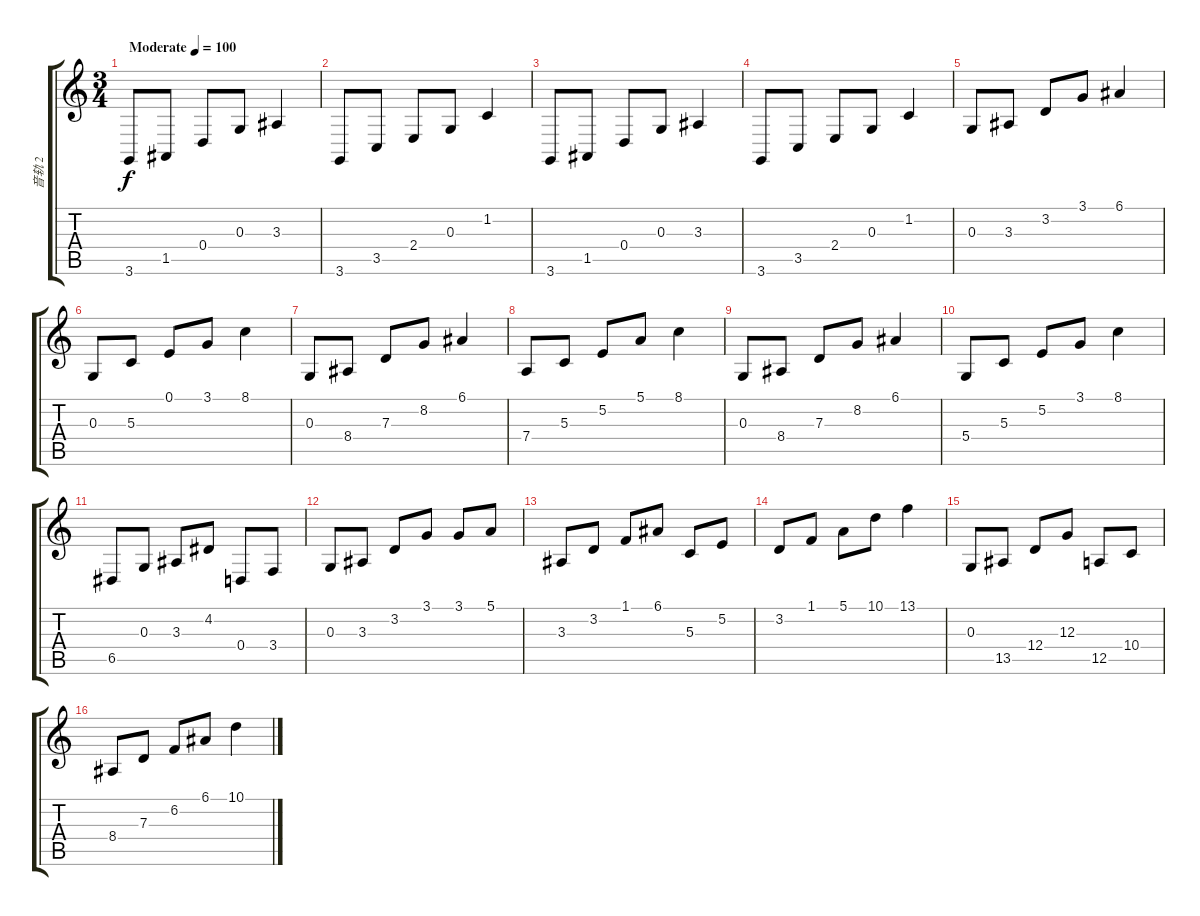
\track ("音轨 2" "音轨 2") {instrument acousticgrandpiano}
\staff {score tabs}
\tuning (E4 B3 G3 D3 A2 E2) {hide}
\ts (3 4)
\tempo (100 "Moderate")
\clef g2
\ks c
3.6.8{dy f instrument acousticgrandpiano} 1.5.8 0.4.8 0.3.8 3.3.4 |
3.6.8 3.5.8 2.4.8 0.3.8 1.2.4 |
3.6.8 1.5.8 0.4.8 0.3.8 3.3.4 |
3.6.8 3.5.8 2.4.8 0.3.8 1.2.4 |
0.3.8 3.3.8 3.2.8 3.1.8 6.1.4 |
0.3.8 5.3.8 0.1.8 3.1.8 8.1.4 |
0.3.8 8.4.8 7.3.8 8.2.8 6.1.4 |
7.4.8 5.3.8 5.2.8 5.1.8 8.1.4 |
0.3.8 8.4.8 7.3.8 8.2.8 6.1.4 |
5.4.8 5.3.8 5.2.8 3.1.8 8.1.4 |
6.5.8 0.3.8 3.3.8 4.2.8 0.4.8 3.4.8 |
0.3.8 3.3.8 3.2.8 3.1.8 3.1.8 5.1.8 |
3.3.8 3.2.8 1.1.8 6.1.8 5.3.8 5.2.8 |
3.2.8 1.1.8 5.1.8 10.1.8 13.1.4 |
0.3.8 13.5.8 12.4.8 12.3.8 12.5.8 10.4.8 |
8.4.8 7.3.8 6.2.8 6.1.8 10.1.4
